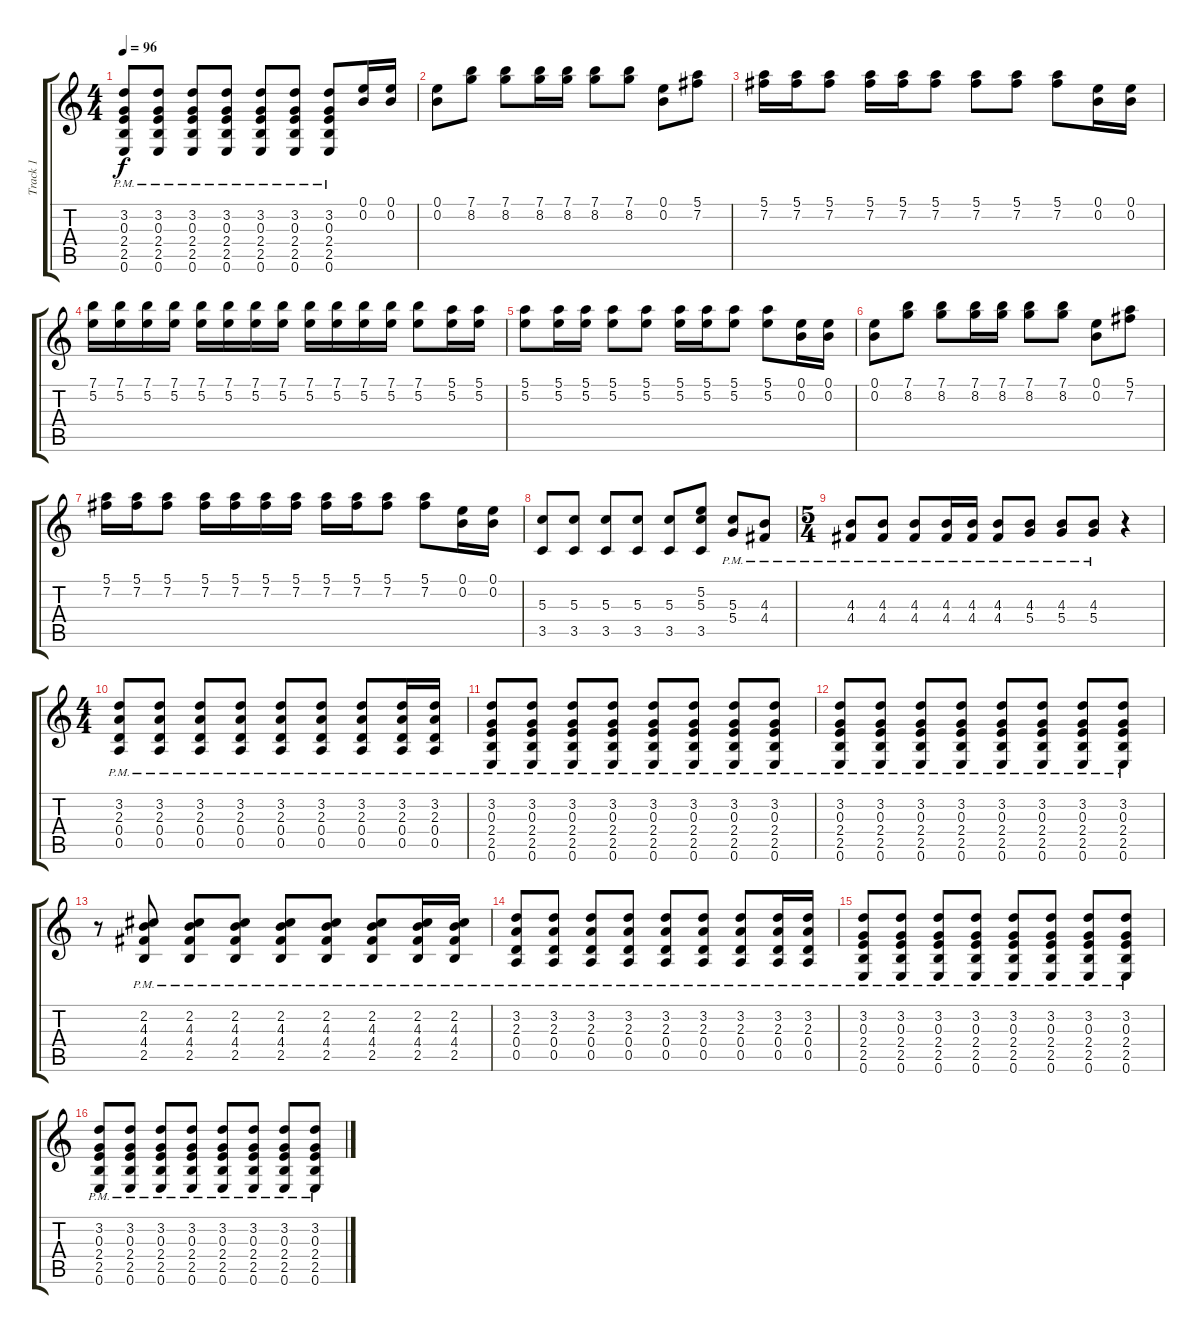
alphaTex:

\track ("Track 1" "Track 1") {instrument overdrivenguitar}
\staff {score tabs}
\tuning (E4 B3 G3 D3 A2 E2) {hide}
\ts (4 4)
\tempo 96
\clef g2
\ks c
(3.2 0.3 2.4 2.5{pm} 0.6{pm}).8{dy f} (3.2 0.3 2.4 2.5{pm} 0.6{pm}).8 (3.2 0.3 2.4 2.5{pm} 0.6{pm}).8 (3.2 0.3 2.4 2.5{pm} 0.6{pm}).8 (3.2 0.3 2.4 2.5{pm} 0.6{pm}).8 (3.2 0.3 2.4 2.5{pm} 0.6{pm}).8 (3.2 0.3 2.4 2.5{pm} 0.6{pm}).8 (0.1 0.2).16 (0.1 0.2).16 |
(0.1 0.2).8 (7.1 8.2).8 (7.1 8.2).8 (7.1 8.2).16 (7.1 8.2).16 (7.1 8.2).8 (7.1 8.2).8 (0.1 0.2).8 (5.1 7.2).8 |
(5.1 7.2).16 (5.1 7.2).16 (5.1 7.2).8 (5.1 7.2).16 (5.1 7.2).16 (5.1 7.2).8 (5.1 7.2).8 (5.1 7.2).8 (5.1 7.2).8 (0.1 0.2).16 (0.1 0.2).16 |
(7.1 5.2).16 (7.1 5.2).16 (7.1 5.2).16 (7.1 5.2).16 (7.1 5.2).16 (7.1 5.2).16 (7.1 5.2).16 (7.1 5.2).16 (7.1 5.2).16 (7.1 5.2).16 (7.1 5.2).16 (7.1 5.2).16 (7.1 5.2).8 (5.1 5.2).16 (5.1 5.2).16 |
(5.1 5.2).8 (5.1 5.2).16 (5.1 5.2).16 (5.1 5.2).8 (5.1 5.2).8 (5.1 5.2).16 (5.1 5.2).16 (5.1 5.2).8 (5.1 5.2).8 (0.1 0.2).16 (0.1 0.2).16 |
(0.1 0.2).8 (7.1 8.2).8 (7.1 8.2).8 (7.1 8.2).16 (7.1 8.2).16 (7.1 8.2).8 (7.1 8.2).8 (0.1 0.2).8 (5.1 7.2).8 |
(5.1 7.2).16 (5.1 7.2).16 (5.1 7.2).8 (5.1 7.2).16 (5.1 7.2).16 (5.1 7.2).16 (5.1 7.2).16 (5.1 7.2).16 (5.1 7.2).16 (5.1 7.2).8 (5.1 7.2).8 (0.1 0.2).16 (0.1 0.2).16 |
(5.3 3.5).8 (5.3 3.5).8 (5.3 3.5).8 (5.3 3.5).8 (5.3 3.5).8 (5.2 5.3 3.5).8 (5.3{pm} 5.4).8 (4.3{pm} 4.4).8 |
\ts (5 4)
(4.3{pm} 4.4).8 (4.3{pm} 4.4).8 (4.3{pm} 4.4).8 (4.3{pm} 4.4).16 (4.3{pm} 4.4).16 (4.3{pm} 4.4).8 (4.3{pm} 5.4).8 (4.3{pm} 5.4).8 (4.3{pm} 5.4).8 r.4 |
\ts (4 4)
(3.2 2.3 0.4{pm} 0.5{pm}).8 (3.2 2.3 0.4{pm} 0.5{pm}).8 (3.2 2.3 0.4{pm} 0.5{pm}).8 (3.2 2.3 0.4{pm} 0.5{pm}).8 (3.2 2.3 0.4{pm} 0.5{pm}).8 (3.2 2.3 0.4{pm} 0.5{pm}).8 (3.2 2.3 0.4{pm} 0.5{pm}).8 (3.2 2.3 0.4{pm} 0.5{pm}).16 (3.2 2.3 0.4{pm} 0.5{pm}).16 |
(3.2 0.3 2.4 2.5{pm} 0.6{pm}).8 (3.2 0.3 2.4 2.5{pm} 0.6{pm}).8 (3.2 0.3 2.4 2.5{pm} 0.6{pm}).8 (3.2 0.3 2.4 2.5{pm} 0.6{pm}).8 (3.2 0.3 2.4 2.5{pm} 0.6{pm}).8 (3.2 0.3 2.4 2.5{pm} 0.6{pm}).8 (3.2 0.3 2.4 2.5{pm} 0.6{pm}).8 (3.2 0.3 2.4 2.5{pm} 0.6{pm}).8 |
(3.2 0.3 2.4 2.5{pm} 0.6{pm}).8 (3.2 0.3 2.4 2.5{pm} 0.6{pm}).8 (3.2 0.3 2.4 2.5{pm} 0.6{pm}).8 (3.2 0.3 2.4 2.5{pm} 0.6{pm}).8 (3.2 0.3 2.4 2.5{pm} 0.6{pm}).8 (3.2 0.3 2.4 2.5{pm} 0.6{pm}).8 (3.2 0.3 2.4 2.5{pm} 0.6{pm}).8 (3.2 0.3 2.4 2.5{pm} 0.6{pm}).8 |
r.8 (2.2 4.3 4.4{pm} 2.5{pm}).8 (2.2 4.3 4.4{pm} 2.5{pm}).8 (2.2 4.3 4.4{pm} 2.5{pm}).8 (2.2 4.3 4.4{pm} 2.5{pm}).8 (2.2 4.3 4.4{pm} 2.5{pm}).8 (2.2 4.3 4.4{pm} 2.5{pm}).8 (2.2 4.3 4.4{pm} 2.5{pm}).16 (2.2 4.3 4.4{pm} 2.5{pm}).16 |
(3.2 2.3 0.4{pm} 0.5{pm}).8 (3.2 2.3 0.4{pm} 0.5{pm}).8 (3.2 2.3 0.4{pm} 0.5{pm}).8 (3.2 2.3 0.4{pm} 0.5{pm}).8 (3.2 2.3 0.4{pm} 0.5{pm}).8 (3.2 2.3 0.4{pm} 0.5{pm}).8 (3.2 2.3 0.4{pm} 0.5{pm}).8 (3.2 2.3 0.4{pm} 0.5{pm}).16 (3.2 2.3 0.4{pm} 0.5{pm}).16 |
(3.2 0.3 2.4 2.5{pm} 0.6{pm}).8 (3.2 0.3 2.4 2.5{pm} 0.6{pm}).8 (3.2 0.3 2.4 2.5{pm} 0.6{pm}).8 (3.2 0.3 2.4 2.5{pm} 0.6{pm}).8 (3.2 0.3 2.4 2.5{pm} 0.6{pm}).8 (3.2 0.3 2.4 2.5{pm} 0.6{pm}).8 (3.2 0.3 2.4 2.5{pm} 0.6{pm}).8 (3.2 0.3 2.4 2.5{pm} 0.6{pm}).8 |
(3.2 0.3 2.4 2.5{pm} 0.6{pm}).8 (3.2 0.3 2.4 2.5{pm} 0.6{pm}).8 (3.2 0.3 2.4 2.5{pm} 0.6{pm}).8 (3.2 0.3 2.4 2.5{pm} 0.6{pm}).8 (3.2 0.3 2.4 2.5{pm} 0.6{pm}).8 (3.2 0.3 2.4 2.5{pm} 0.6{pm}).8 (3.2 0.3 2.4 2.5{pm} 0.6{pm}).8 (3.2 0.3 2.4 2.5{pm} 0.6{pm}).8
